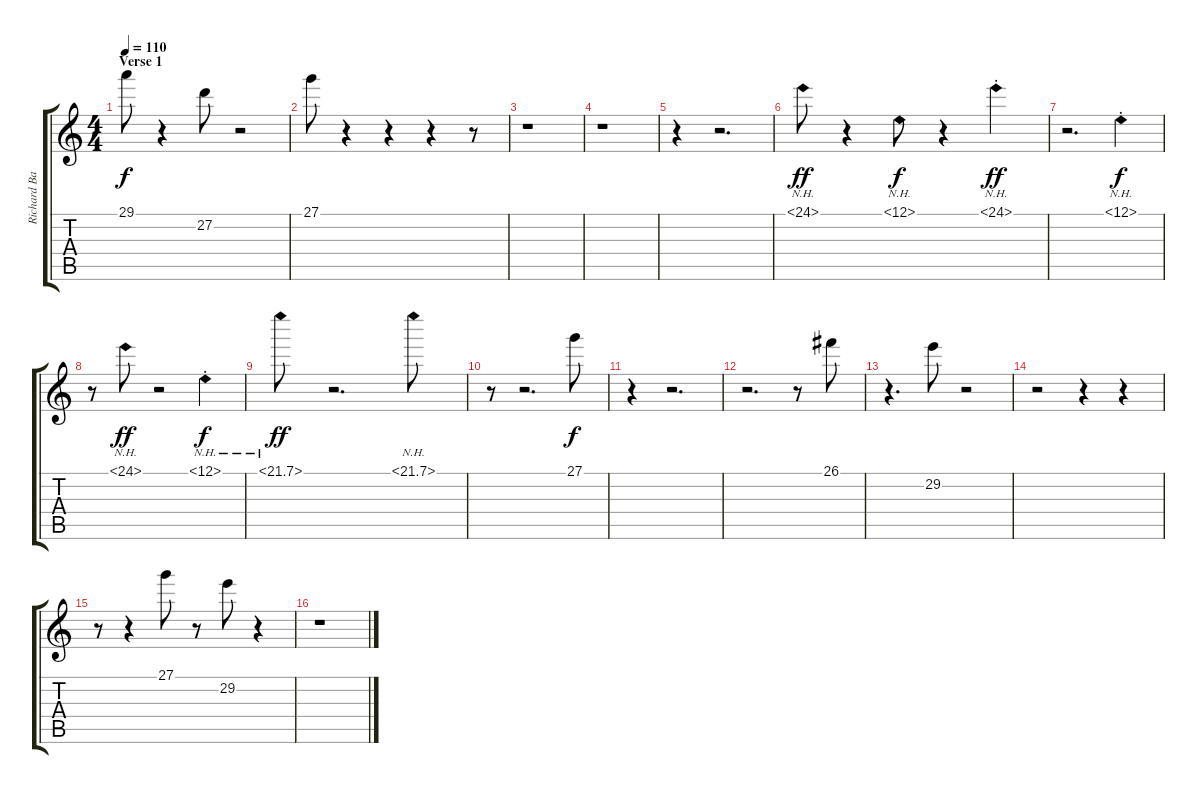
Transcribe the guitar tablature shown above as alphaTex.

\track ("Richard Barbieri - Keyboard 2" "Richard Ba") {instrument celesta}
\staff {score tabs}
\tuning (E4 B3 G3 D3 A2 E2) {hide}
\ts (4 4)
\section ("" "Verse 1")
\tempo 110
\clef g2
\ks c
29.1.8{dy f} r.4 27.2.8 r.2 |
27.1.8 r.4 r.4 r.4 r.8 |
r.1 |
r.1 |
r.4 r.2{d} |
24.1{nh}.8{dy ff} r.4 26.1{nh}.8{dy f} r.4 24.1{nh st}.4{dy ff} |
r.2{d} 27.1{nh st}.4{dy f} |
r.8 24.1{nh}.8{dy ff} r.2 27.1{nh st}.4{dy f} |
22.1{nh}.8{dy ff} r.2{d} 22.1{nh}.8 |
r.8 r.2{d} 27.1.8{dy f} |
r.4 r.2{d} |
r.2{d} r.8 26.1.8 |
r.4{d} 29.2.8 r.2 |
r.2 r.4 r.4 |
r.8 r.4 27.1.8 r.8 29.2.8 r.4 |
r.1
